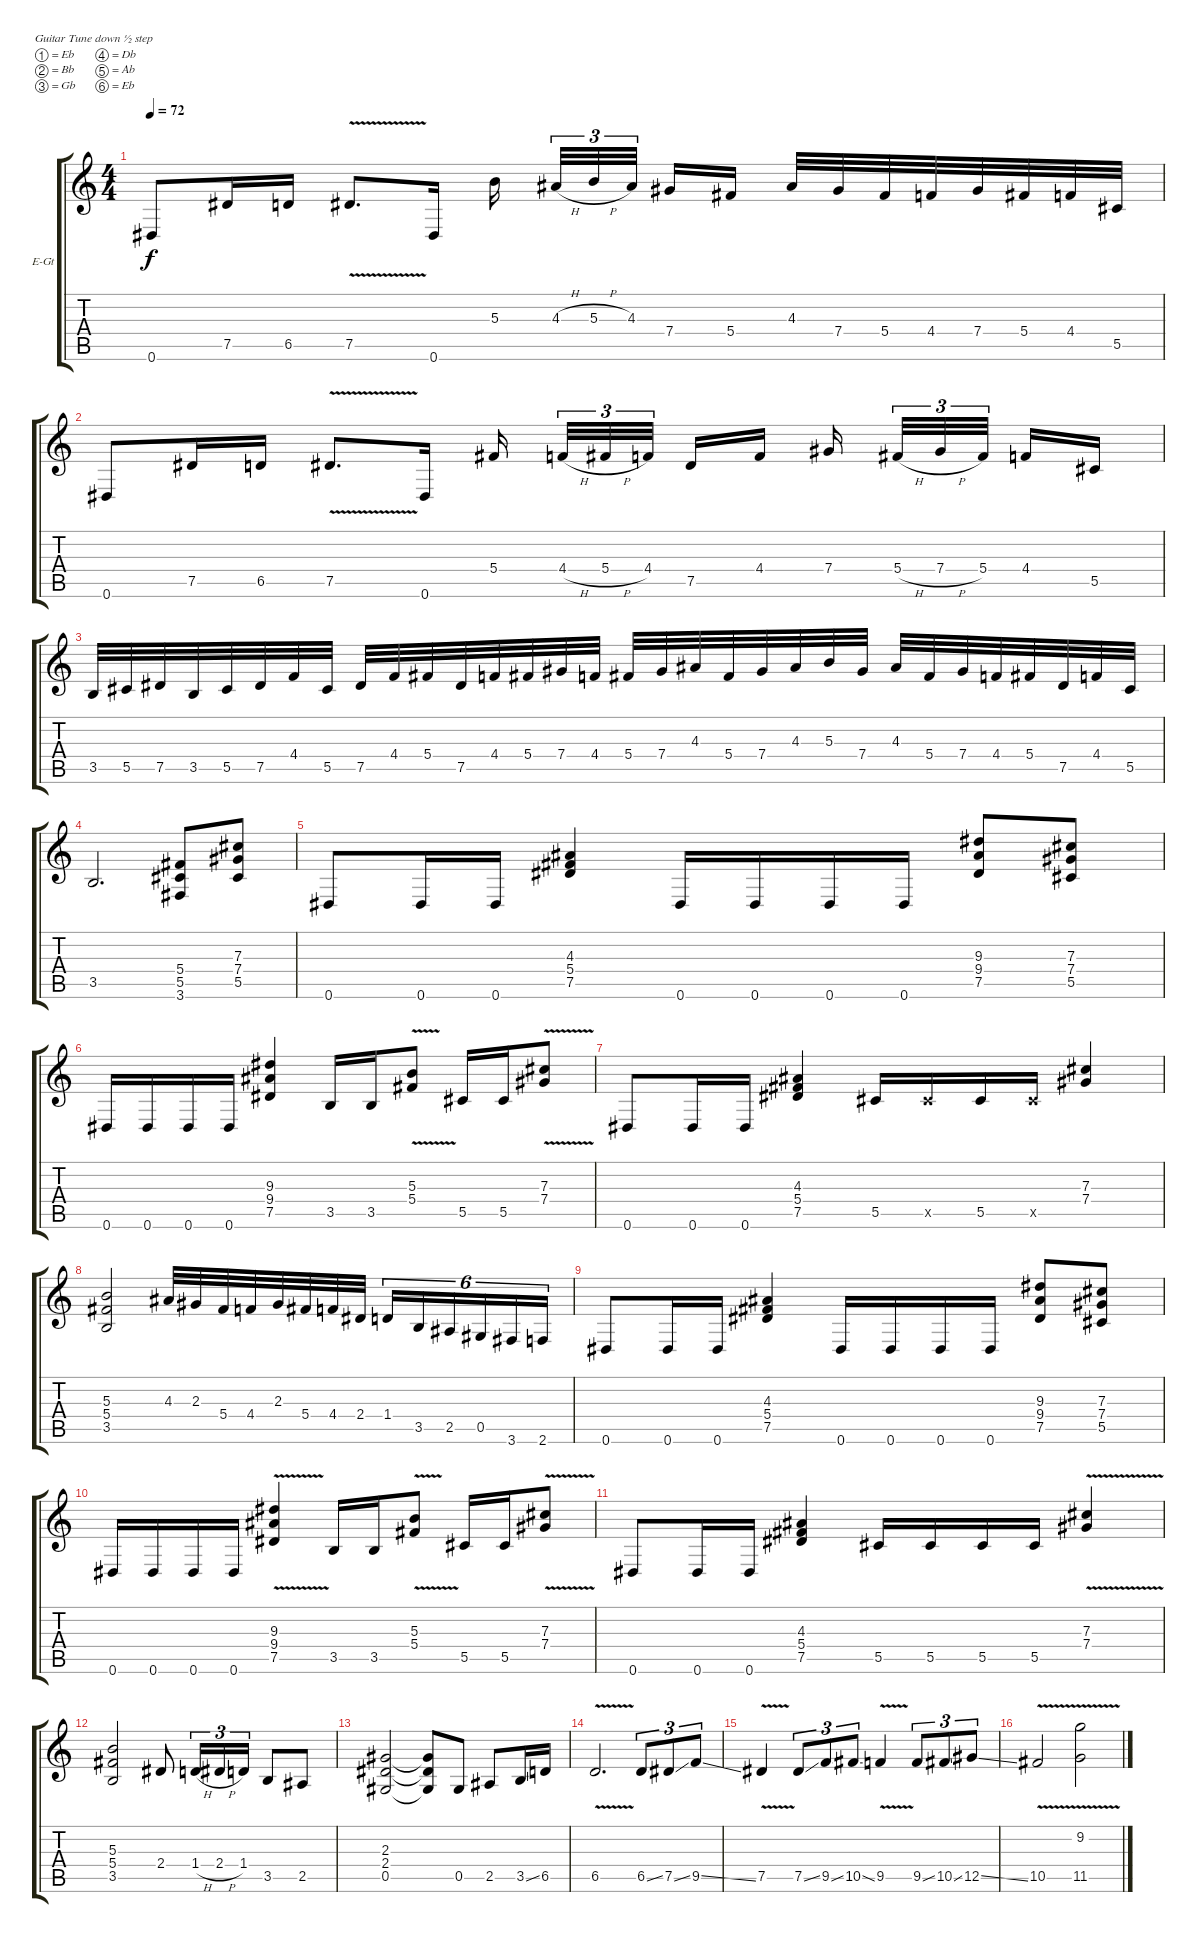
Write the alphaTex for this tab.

\bracketExtendMode groupsimilarinstruments
\firstSystemTrackNameOrientation horizontal
\otherSystemsTrackNameOrientation horizontal
\track ("Rhythm Guitar" "E-Gt") {instrument overdrivenguitar}
\staff {score tabs}
\tuning (Eb4 Bb3 Gb3 Db3 Ab2 Eb2)
\ts (4 4)
\tempo 72
\clef g2
\ks c
0.6.8{dy f} 7.5.16 6.5.16 7.5{v}.8{d} 0.6.16 5.3.16 4.3{h}.32{tu (3 2)} 5.3{h}.32{tu (3 2)} 4.3.32{tu (3 2)} 7.4.16 5.4.16 4.3.32 7.4.32 5.4.32 4.4.32 7.4.32 5.4.32 4.4.32 5.5.32 |
0.6.8 7.5.16 6.5.16 7.5{v}.8{d} 0.6.16 5.4.16 4.4{h}.32{tu (3 2)} 5.4{h}.32{tu (3 2)} 4.4.32{tu (3 2)} 7.5.16 4.4.16 7.4.16 5.4{h}.32{tu (3 2)} 7.4{h}.32{tu (3 2)} 5.4.32{tu (3 2)} 4.4.16 5.5.16 |
3.5.32 5.5.32 7.5.32 3.5.32 5.5.32 7.5.32 4.4.32 5.5.32 7.5.32 4.4.32 5.4.32 7.5.32 4.4.32 5.4.32 7.4.32 4.4.32 5.4.32 7.4.32 4.3.32 5.4.32 7.4.32 4.3.32 5.3.32 7.4.32 4.3.32 5.4.32 7.4.32 4.4.32 5.4.32 7.5.32 4.4.32 5.5.32 |
3.5.2{d} (5.4 5.5 3.6).8 (7.3 7.4 5.5).8 |
0.6.8 0.6.16 0.6.16 (4.3 5.4 7.5).4 0.6.16 0.6.16 0.6.16 0.6.16 (9.3 9.4 7.5).8 (7.3 7.4 5.5).8 |
0.6.16 0.6.16 0.6.16 0.6.16 (9.3 9.4 7.5).4 3.5.16 3.5.16 (5.3{v} 5.4{v}).8 5.5.16 5.5.16 (7.3{v} 7.4{v}).8 |
0.6.8 0.6.16 0.6.16 (4.3 5.4 7.5).4 5.5.16 5.5{x}.16 5.5.16 5.5{x}.16 (7.3 7.4).4 |
(5.3 5.4 3.5).2 4.3.32 2.3.32 5.4.32 4.4.32 2.3.32 5.4.32 4.4.32 2.4.32 1.4.16{tu (6 4)} 3.5.16{tu (6 4)} 2.5.16{tu (6 4)} 0.5.16{tu (6 4)} 3.6.16{tu (6 4)} 2.6.16{tu (6 4)} |
0.6.8 0.6.16 0.6.16 (4.3 5.4 7.5).4 0.6.16 0.6.16 0.6.16 0.6.16 (9.3 9.4 7.5).8 (7.3 7.4 5.5).8 |
0.6.16 0.6.16 0.6.16 0.6.16 (9.3{v} 9.4{v} 7.5{v}).4 3.5.16 3.5.16 (5.3{v} 5.4{v}).8 5.5.16 5.5.16 (7.3{v} 7.4{v}).8 |
0.6.8 0.6.16 0.6.16 (4.3 5.4 7.5).4 5.5.16 5.5.16 5.5.16 5.5.16 (7.3{v} 7.4{v}).4 |
(5.3 5.4 3.5).2 2.4.8 1.4{h}.16{tu (3 2)} 2.4{h}.16{tu (3 2)} 1.4.16{tu (3 2)} 3.5.8 2.5.8 |
(2.3 2.4 0.5).2 (2.3{t} 2.4{t} 0.5{t}).8 0.5.8 2.5.8 3.5{ss}.16 6.5.16 |
6.5{v}.2{d} 6.5{ss}.8{tu (3 2)} 7.5{ss}.8{tu (3 2)} 9.5{ss}.8{tu (3 2)} |
7.5{v}.4 7.5{ss}.8{tu (3 2)} 9.5{ss}.8{tu (3 2)} 10.5{ss}.8{tu (3 2)} 9.5{v}.4 9.5{ss}.8{tu (3 2)} 10.5{ss}.8{tu (3 2)} 12.5{ss}.8{tu (3 2)} |
10.5{v}.2 (9.2{v} 11.5{v}).2
